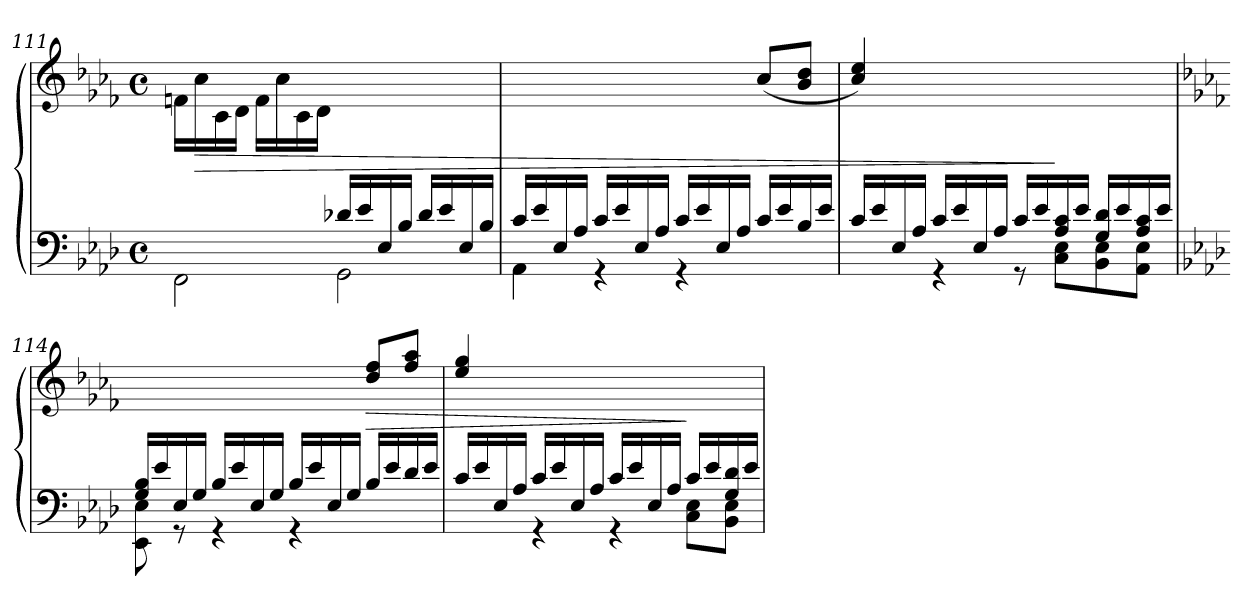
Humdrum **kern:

**kern	**kern	**dynam
*part1	*part1	*part1
*staff2	*staff1	*staff1/2
*clefF4	*clefG3	*
*k[b-e-a-d-]	*k[b-e-a-d-]	*
*M4/4	*M4/4	*
*met(c)	*met(c)	*
=111	=111	=111
*^	*	*
2ryy	2FF\	16dn\LL	.
!	!	!	!LO:HP:b
.	.	16a-\	>
.	.	16A-\	.
.	.	16B-\JJ	.
.	.	16d\LL	.
.	.	16a-\	.
.	.	16A-\	.
.	.	16B-\JJ	.
16d-X/LL	2GG\	2ryy	.
16e-/	.	.	.
16E-/	.	.	.
16B-/JJ	.	.	.
16d-/LL	.	.	.
16e-/	.	.	.
16E-/	.	.	.
16B-/JJ	.	.	.
!!LO:LB:g=z
=112	=112	=112	=112
16c/LL	4AA-\	2.ryy	.
16e-/	.	.	.
16E-/	.	.	.
16A-/JJ	.	.	.
16c/LL	4rGG	.	.
16e-/	.	.	.
16E-/	.	.	.
16A-/JJ	.	.	.
16c/LL	4rGG	.	.
16e-/	.	.	.
16E-/	.	.	.
16A-/JJ	.	.	.
4ryy	16c/LL	(>8a-/L	.
.	16e-/	.	.
.	16B-/	8g/ 8b-/J	.
.	16e-/JJ	.	.
=113	=113	=113	=113
16c/LL	4ryy	4a-/ 4cc/)	.
16e-/	.	.	.
16E-/	.	.	.
16A-/JJ	.	.	.
16c/LL	4rGG	2.ryy	.
16e-/	.	.	.
16E-/	.	.	.
16A-/JJ	.	.	.
16c/LL	8rGG	.	.
16e-/	.	.	.
16A-/ 16c/	8C\ 8E-\L	.	]
16e-/JJ	.	.	.
16G/ 16d-/LL	8BB-\ 8E-\	.	.
16e-/	.	.	.
16A-/ 16c/	8AA-\ 8E-\J	.	.
16e-/JJ	.	.	.
!!LO:PB:g=z
=114	=114	=114	=114
*k[b-e-a-d-]	*	*k[b-e-a-d-]	*
16G/ 16B-/LL	8EE-\ 8E-\	2.ryy	.
16e-/	.	.	.
16E-/	8rGG	.	.
16G/JJ	.	.	.
16B-/LL	4rGG	.	.
16e-/	.	.	.
16E-/	.	.	.
16G/JJ	.	.	.
16B-/LL	4rGG	.	.
16e-/	.	.	.
16E-/	.	.	.
16G/JJ	.	.	.
!	!	!	!LO:HP:b
16B-/LL	4ryy	8b-/ 8dd-/L	>
16e-/	.	.	.
16d-/	.	8dd-/ 8ff/J	.
16e-/JJ	.	.	.
=115	=115	=115	=115
16c/LL	4ryy	4cc/ 4ee-/	.
16e-/	.	.	.
16E-/	.	.	.
16A-/JJ	.	.	.
16c/LL	4rGG	2.ryy	.
16e-/	.	.	.
16E-/	.	.	.
16A-/JJ	.	.	.
16c/LL	4rGG	.	.
16e-/	.	.	.
16E-/	.	.	.
16A-/JJ	.	.	.
16c/LL	8C\ 8E-\L	.	]
16e-/	.	.	.
16G/ 16d-/	8BB-\ 8E-\J	.	.
16e-/JJ	.	.	.
*v	*v	*	*
=	=	=
*-	*-	*-
